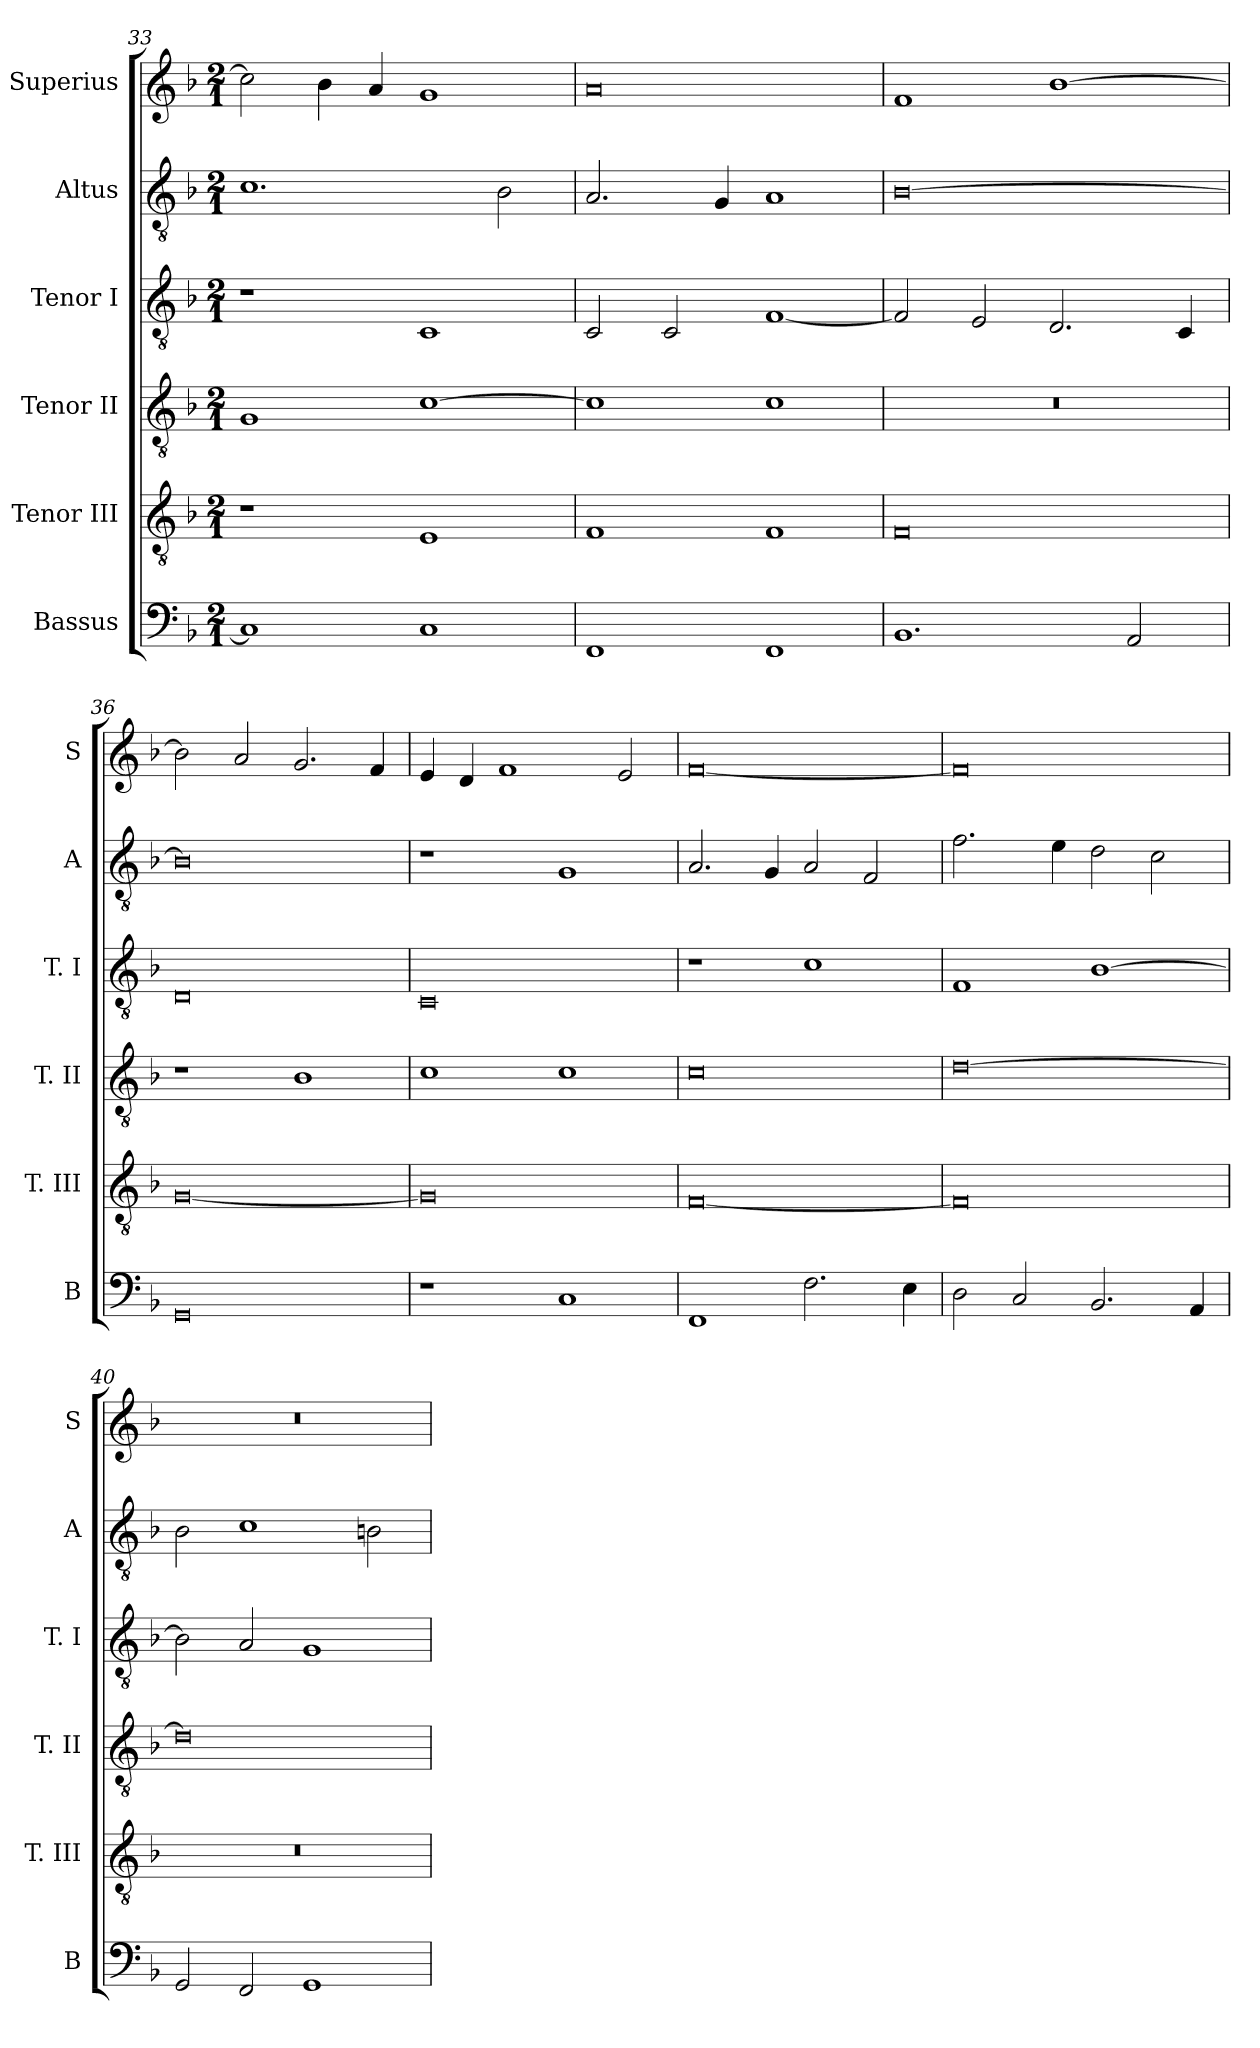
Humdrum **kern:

**kern	**kern	**kern	**kern	**kern	**kern
*part6	*part5	*part4	*part3	*part2	*part1
*staff6	*staff5	*staff4	*staff3	*staff2	*staff1
*I"Bassus	*I"Tenor III	*I"Tenor II	*I"Tenor I	*I"Altus	*I"Superius
*I'B	*I'T. III	*I'T. II	*I'T. I	*I'A	*I'S
*clefF4	*clefGv2	*clefGv2	*clefGv2	*clefGv2	*clefG2
*k[b-]	*k[b-]	*k[b-]	*k[b-]	*k[b-]	*k[b-]
*F:	*F:	*F:	*F:	*F:	*F:
*M2/1	*M2/1	*M2/1	*M2/1	*M2/1	*M2/1
=33	=33	=33	=33	=33	=33
1C]	1r	1G	1r	1.c	2cc]
.	.	.	.	.	4b-
.	.	.	.	.	4a
1C	1E	[1c	1C	.	1g
.	.	.	.	2B-	.
=34	=34	=34	=34	=34	=34
1FF	1F	1c]	2C	2.A	0a
.	.	.	2C	.	.
.	.	.	.	4G	.
1FF	1F	1c	[1F	1A	.
=35	=35	=35	=35	=35	=35
1.BB-	0F	0r	2F]	[0B-	1f
.	.	.	2E	.	.
.	.	.	2.D	.	[1b-
2AA	.	.	.	.	.
.	.	.	4C	.	.
=36	=36	=36	=36	=36	=36
0GG	[0G	1r	0D	0B-]	2b-]
.	.	.	.	.	2a
.	.	1B-	.	.	2.g
.	.	.	.	.	4f
=37	=37	=37	=37	=37	=37
1r	0G]	1c	0C	1r	4e
.	.	.	.	.	4d
.	.	.	.	.	1f
1C	.	1c	.	1G	.
.	.	.	.	.	2e
=38	=38	=38	=38	=38	=38
1FF	[0F	0c	1r	2.A	[0f
.	.	.	.	4G	.
2.F	.	.	1c	2A	.
.	.	.	.	2F	.
4E	.	.	.	.	.
=39	=39	=39	=39	=39	=39
2D	0F]	[0d	1F	2.f	0f]
2C	.	.	.	.	.
.	.	.	.	4e	.
2.BB-	.	.	[1B-	2d	.
.	.	.	.	2c	.
4AA	.	.	.	.	.
=40	=40	=40	=40	=40	=40
2GG	0r	0d]	2B-]	2B-	0r
2FF	.	.	2A	1c	.
1GG	.	.	1G	.	.
.	.	.	.	2Bn	.
=	=	=	=	=	=
*-	*-	*-	*-	*-	*-
